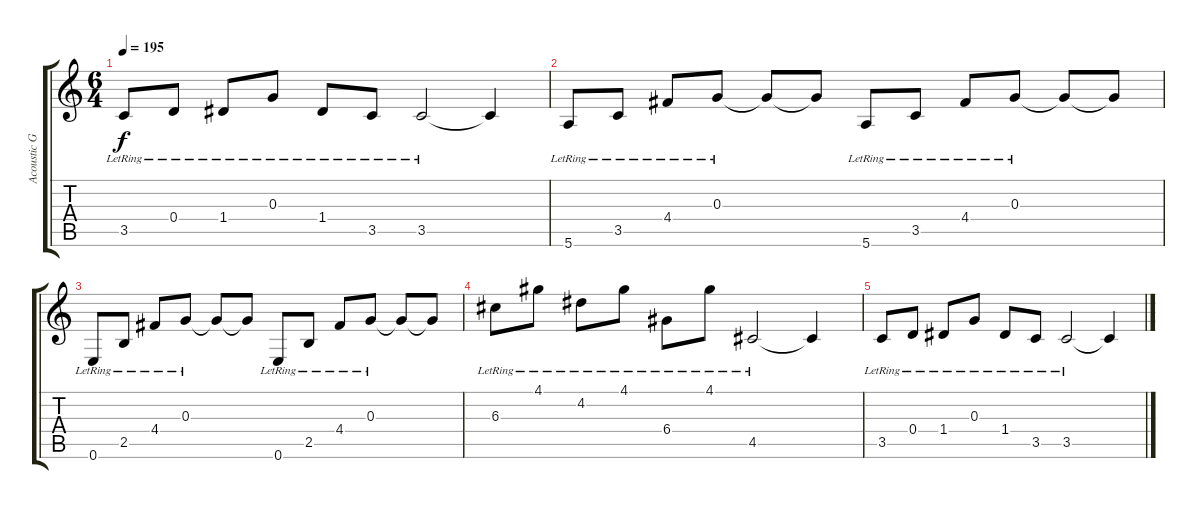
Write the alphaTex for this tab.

\track ("Acoustic Guitar" "Acoustic G") {instrument acousticguitarsteel}
\staff {score tabs}
\tuning (E4 B3 G3 D3 A2 E2) {hide}
\ts (6 4)
\tempo 195
\clef g2
\ks c
3.5{lr}.8{dy f} 0.4{lr}.8 1.4{lr}.8 0.3{lr}.8 1.4{lr}.8 3.5{lr}.8 3.5{lr}.2 3.5{t}.4 |
5.6{lr}.8 3.5{lr}.8 4.4{lr}.8 0.3{lr}.8 0.3{t}.8 0.3{t}.8 5.6{lr}.8 3.5{lr}.8 4.4{lr}.8 0.3{lr}.8 0.3{t}.8 0.3{t}.8 |
0.6{lr}.8 2.5{lr}.8 4.4{lr}.8 0.3{lr}.8 0.3{t}.8 0.3{t}.8 0.6{lr}.8 2.5{lr}.8 4.4{lr}.8 0.3{lr}.8 0.3{t}.8 0.3{t}.8 |
6.3{lr}.8 4.1{lr}.8 4.2{lr}.8 4.1{lr}.8 6.4{lr}.8 4.1{lr}.8 4.5{lr}.2 4.5{t}.4 |
3.5{lr}.8 0.4{lr}.8 1.4{lr}.8 0.3{lr}.8 1.4{lr}.8 3.5{lr}.8 3.5{lr}.2 3.5{t}.4
